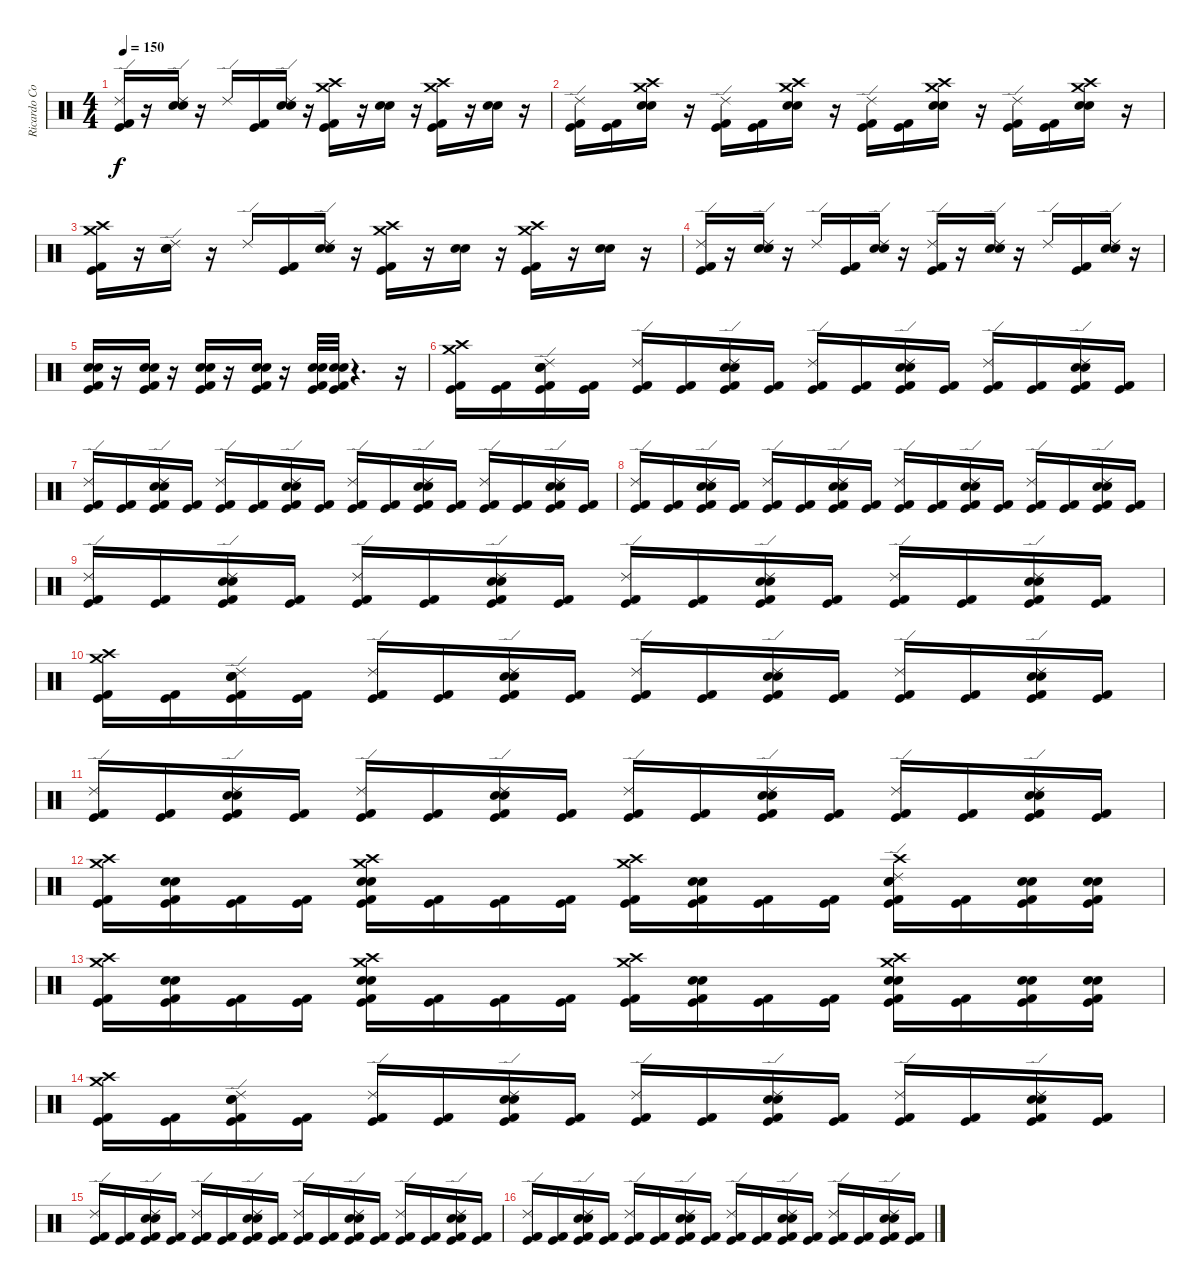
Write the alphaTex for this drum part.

\track ("Ricardo Confessori" "Ricardo Co") {instrument percussion}
\staff {score}
\articulation defaults
\ts (4 4)
\tempo 150
\clef neutral
\ks c
("Ride (edge) 2" "Kick (hit) 2" "Kick (hit)").16{dy f} r.16 ("Ride (edge) 2" "Electric Snare (hit)" "Snare (hit) 2").16 r.16 "Ride (edge) 2".16 ("Kick (hit) 2" "Kick (hit)").16 ("Ride (edge) 2" "Electric Snare (hit)" "Snare (hit) 2").16 r.16 ("Crash high (hit)" "Crash medium (hit)" "Kick (hit) 2" "Kick (hit)").16 r.16 ("Electric Snare (hit)" "Snare (hit) 2").16 r.16 ("Crash high (hit)" "Crash medium (hit)" "Kick (hit)" "Kick (hit) 2").16 r.16 ("Electric Snare (hit)" "Snare (hit) 2").16 r.16 |
("Ride (edge) 2" "Kick (hit) 2" "Kick (hit)").16 ("Kick (hit) 2" "Kick (hit)").16 ("Crash high (hit)" "Crash medium (hit)" "Electric Snare (hit)" "Snare (hit) 2").16 r.16 ("Ride (edge) 2" "Kick (hit) 2" "Kick (hit)").16 ("Kick (hit) 2" "Kick (hit)").16 ("Crash high (hit)" "Crash medium (hit)" "Electric Snare (hit)" "Snare (hit) 2").16 r.16 ("Ride (edge) 2" "Kick (hit) 2" "Kick (hit)").16 ("Kick (hit) 2" "Kick (hit)").16 ("Crash high (hit)" "Crash medium (hit)" "Electric Snare (hit)" "Snare (hit) 2").16 r.16 ("Ride (edge) 2" "Kick (hit) 2" "Kick (hit)").16 ("Kick (hit) 2" "Kick (hit)").16 ("Crash medium (hit)" "Crash high (hit)" "Electric Snare (hit)" "Snare (hit) 2").16 r.16 |
("Crash medium (hit)" "Crash high (hit)" "Kick (hit) 2" "Kick (hit)").16 r.16 ("Ride (edge) 2" "Electric Snare (hit)" "Snare (hit) 2").16 r.16 "Ride (edge) 2".16 ("Kick (hit) 2" "Kick (hit)").16 ("Ride (edge) 2" "Electric Snare (hit)" "Snare (hit) 2").16 r.16 ("Crash high (hit)" "Crash medium (hit)" "Kick (hit) 2" "Kick (hit)").16 r.16 ("Electric Snare (hit)" "Snare (hit) 2").16 r.16 ("Crash high (hit)" "Crash medium (hit)" "Kick (hit) 2" "Kick (hit)").16 r.16 ("Electric Snare (hit)" "Snare (hit) 2").16 r.16 |
("Ride (edge) 2" "Kick (hit) 2" "Kick (hit)").16 r.16 ("Ride (edge) 2" "Electric Snare (hit)" "Snare (hit) 2").16 r.16 "Ride (edge) 2".16 ("Kick (hit)" "Kick (hit) 2").16 ("Ride (edge) 2" "Electric Snare (hit)" "Snare (hit) 2").16 r.16 ("Ride (edge) 2" "Kick (hit) 2" "Kick (hit)").16 r.16 ("Ride (edge) 2" "Electric Snare (hit)" "Snare (hit) 2").16 r.16 "Ride (edge) 2".16 ("Kick (hit)" "Kick (hit) 2").16 ("Ride (edge) 2" "Electric Snare (hit)" "Snare (hit) 2").16 r.16 |
("Kick (hit) 2" "Snare (hit) 2" "Electric Snare (hit)" "Kick (hit)").16 r.16 ("Electric Snare (hit)" "Snare (hit) 2" "Kick (hit) 2" "Kick (hit)").16 r.16 ("Kick (hit) 2" "Snare (hit) 2" "Electric Snare (hit)" "Kick (hit)").16 r.16 ("Electric Snare (hit)" "Snare (hit) 2" "Kick (hit) 2" "Kick (hit)").16 r.16 ("Kick (hit) 2" "Kick (hit)" "Electric Snare (hit)" "Snare (hit) 2").32 ("Kick (hit) 2" "Kick (hit)" "Electric Snare (hit)" "Snare (hit) 2").32 r.4{d} r.16 |
("Crash high (hit)" "Crash medium (hit)" "Kick (hit) 2" "Kick (hit)").16 ("Kick (hit) 2" "Kick (hit)").16 ("Ride (edge) 2" "Snare (hit) 2" "Electric Snare (hit)" "Kick (hit) 2" "Kick (hit)").16 ("Kick (hit) 2" "Kick (hit)").16 ("Ride (edge) 2" "Kick (hit) 2" "Kick (hit)").16 ("Kick (hit) 2" "Kick (hit)").16 ("Ride (edge) 2" "Electric Snare (hit)" "Snare (hit) 2" "Kick (hit) 2" "Kick (hit)").16 ("Kick (hit) 2" "Kick (hit)").16 ("Ride (edge) 2" "Kick (hit) 2" "Kick (hit)").16 ("Kick (hit) 2" "Kick (hit)").16 ("Ride (edge) 2" "Snare (hit) 2" "Electric Snare (hit)" "Kick (hit) 2" "Kick (hit)").16 ("Kick (hit) 2" "Kick (hit)").16 ("Ride (edge) 2" "Kick (hit) 2" "Kick (hit)").16 ("Kick (hit) 2" "Kick (hit)").16 ("Ride (edge) 2" "Electric Snare (hit)" "Snare (hit) 2" "Kick (hit) 2" "Kick (hit)").16 ("Kick (hit) 2" "Kick (hit)").16 |
("Ride (edge) 2" "Kick (hit) 2" "Kick (hit)").16 ("Kick (hit) 2" "Kick (hit)").16 ("Ride (edge) 2" "Snare (hit) 2" "Electric Snare (hit)" "Kick (hit) 2" "Kick (hit)").16 ("Kick (hit) 2" "Kick (hit)").16 ("Ride (edge) 2" "Kick (hit) 2" "Kick (hit)").16 ("Kick (hit) 2" "Kick (hit)").16 ("Ride (edge) 2" "Electric Snare (hit)" "Snare (hit) 2" "Kick (hit) 2" "Kick (hit)").16 ("Kick (hit) 2" "Kick (hit)").16 ("Ride (edge) 2" "Kick (hit) 2" "Kick (hit)").16 ("Kick (hit) 2" "Kick (hit)").16 ("Ride (edge) 2" "Snare (hit) 2" "Electric Snare (hit)" "Kick (hit) 2" "Kick (hit)").16 ("Kick (hit) 2" "Kick (hit)").16 ("Ride (edge) 2" "Kick (hit) 2" "Kick (hit)").16 ("Kick (hit) 2" "Kick (hit)").16 ("Ride (edge) 2" "Electric Snare (hit)" "Snare (hit) 2" "Kick (hit) 2" "Kick (hit)").16 ("Kick (hit) 2" "Kick (hit)").16 |
("Ride (edge) 2" "Kick (hit) 2" "Kick (hit)").16 ("Kick (hit) 2" "Kick (hit)").16 ("Ride (edge) 2" "Snare (hit) 2" "Electric Snare (hit)" "Kick (hit) 2" "Kick (hit)").16 ("Kick (hit) 2" "Kick (hit)").16 ("Ride (edge) 2" "Kick (hit) 2" "Kick (hit)").16 ("Kick (hit) 2" "Kick (hit)").16 ("Ride (edge) 2" "Electric Snare (hit)" "Snare (hit) 2" "Kick (hit) 2" "Kick (hit)").16 ("Kick (hit) 2" "Kick (hit)").16 ("Ride (edge) 2" "Kick (hit) 2" "Kick (hit)").16 ("Kick (hit) 2" "Kick (hit)").16 ("Ride (edge) 2" "Snare (hit) 2" "Electric Snare (hit)" "Kick (hit) 2" "Kick (hit)").16 ("Kick (hit) 2" "Kick (hit)").16 ("Ride (edge) 2" "Kick (hit) 2" "Kick (hit)").16 ("Kick (hit) 2" "Kick (hit)").16 ("Ride (edge) 2" "Electric Snare (hit)" "Snare (hit) 2" "Kick (hit) 2" "Kick (hit)").16 ("Kick (hit) 2" "Kick (hit)").16 |
("Ride (edge) 2" "Kick (hit) 2" "Kick (hit)").16 ("Kick (hit) 2" "Kick (hit)").16 ("Ride (edge) 2" "Snare (hit) 2" "Electric Snare (hit)" "Kick (hit) 2" "Kick (hit)").16 ("Kick (hit) 2" "Kick (hit)").16 ("Ride (edge) 2" "Kick (hit) 2" "Kick (hit)").16 ("Kick (hit) 2" "Kick (hit)").16 ("Ride (edge) 2" "Electric Snare (hit)" "Snare (hit) 2" "Kick (hit) 2" "Kick (hit)").16 ("Kick (hit) 2" "Kick (hit)").16 ("Ride (edge) 2" "Kick (hit) 2" "Kick (hit)").16 ("Kick (hit) 2" "Kick (hit)").16 ("Ride (edge) 2" "Snare (hit) 2" "Electric Snare (hit)" "Kick (hit) 2" "Kick (hit)").16 ("Kick (hit) 2" "Kick (hit)").16 ("Ride (edge) 2" "Kick (hit) 2" "Kick (hit)").16 ("Kick (hit) 2" "Kick (hit)").16 ("Ride (edge) 2" "Electric Snare (hit)" "Snare (hit) 2" "Kick (hit) 2" "Kick (hit)").16 ("Kick (hit) 2" "Kick (hit)").16 |
("Crash high (hit)" "Crash medium (hit)" "Kick (hit) 2" "Kick (hit)").16 ("Kick (hit) 2" "Kick (hit)").16 ("Ride (edge) 2" "Snare (hit) 2" "Electric Snare (hit)" "Kick (hit) 2" "Kick (hit)").16 ("Kick (hit) 2" "Kick (hit)").16 ("Ride (edge) 2" "Kick (hit) 2" "Kick (hit)").16 ("Kick (hit) 2" "Kick (hit)").16 ("Ride (edge) 2" "Electric Snare (hit)" "Snare (hit) 2" "Kick (hit) 2" "Kick (hit)").16 ("Kick (hit) 2" "Kick (hit)").16 ("Ride (edge) 2" "Kick (hit) 2" "Kick (hit)").16 ("Kick (hit) 2" "Kick (hit)").16 ("Ride (edge) 2" "Snare (hit) 2" "Electric Snare (hit)" "Kick (hit) 2" "Kick (hit)").16 ("Kick (hit) 2" "Kick (hit)").16 ("Ride (edge) 2" "Kick (hit) 2" "Kick (hit)").16 ("Kick (hit) 2" "Kick (hit)").16 ("Ride (edge) 2" "Electric Snare (hit)" "Snare (hit) 2" "Kick (hit) 2" "Kick (hit)").16 ("Kick (hit) 2" "Kick (hit)").16 |
("Ride (edge) 2" "Kick (hit) 2" "Kick (hit)").16 ("Kick (hit) 2" "Kick (hit)").16 ("Ride (edge) 2" "Snare (hit) 2" "Electric Snare (hit)" "Kick (hit) 2" "Kick (hit)").16 ("Kick (hit) 2" "Kick (hit)").16 ("Ride (edge) 2" "Kick (hit) 2" "Kick (hit)").16 ("Kick (hit) 2" "Kick (hit)").16 ("Ride (edge) 2" "Electric Snare (hit)" "Snare (hit) 2" "Kick (hit) 2" "Kick (hit)").16 ("Kick (hit) 2" "Kick (hit)").16 ("Ride (edge) 2" "Kick (hit) 2" "Kick (hit)").16 ("Kick (hit) 2" "Kick (hit)").16 ("Ride (edge) 2" "Snare (hit) 2" "Electric Snare (hit)" "Kick (hit) 2" "Kick (hit)").16 ("Kick (hit) 2" "Kick (hit)").16 ("Ride (edge) 2" "Kick (hit) 2" "Kick (hit)").16 ("Kick (hit) 2" "Kick (hit)").16 ("Ride (edge) 2" "Electric Snare (hit)" "Snare (hit) 2" "Kick (hit) 2" "Kick (hit)").16 ("Kick (hit) 2" "Kick (hit)").16 |
("Crash high (hit)" "Crash medium (hit)" "Kick (hit) 2" "Kick (hit)").16 ("Electric Snare (hit)" "Snare (hit) 2" "Kick (hit) 2" "Kick (hit)").16 ("Kick (hit) 2" "Kick (hit)").16 ("Kick (hit) 2" "Kick (hit)").16 ("Electric Snare (hit)" "Snare (hit) 2" "Crash high (hit)" "Crash medium (hit)" "Kick (hit) 2" "Kick (hit)").16 ("Kick (hit) 2" "Kick (hit)").16 ("Kick (hit) 2" "Kick (hit)").16 ("Kick (hit) 2" "Kick (hit)").16 ("Crash high (hit)" "Crash medium (hit)" "Kick (hit) 2" "Kick (hit)").16 ("Electric Snare (hit)" "Snare (hit) 2" "Kick (hit) 2" "Kick (hit)").16 ("Kick (hit) 2" "Kick (hit)").16 ("Kick (hit) 2" "Kick (hit)").16 ("Electric Snare (hit)" "Crash high (hit)" "Snare (hit) 2" "Ride (edge) 2" "Kick (hit) 2" "Kick (hit)").16 ("Kick (hit) 2" "Kick (hit)").16 ("Electric Snare (hit)" "Snare (hit) 2" "Kick (hit) 2" "Kick (hit)").16 ("Electric Snare (hit)" "Snare (hit) 2" "Kick (hit) 2" "Kick (hit)").16 |
("Crash high (hit)" "Crash medium (hit)" "Kick (hit) 2" "Kick (hit)").16 ("Electric Snare (hit)" "Snare (hit) 2" "Kick (hit) 2" "Kick (hit)").16 ("Kick (hit) 2" "Kick (hit)").16 ("Kick (hit) 2" "Kick (hit)").16 ("Crash high (hit)" "Electric Snare (hit)" "Snare (hit) 2" "Crash medium (hit)" "Kick (hit) 2" "Kick (hit)").16 ("Kick (hit) 2" "Kick (hit)").16 ("Kick (hit) 2" "Kick (hit)").16 ("Kick (hit) 2" "Kick (hit)").16 ("Crash high (hit)" "Crash medium (hit)" "Kick (hit) 2" "Kick (hit)").16 ("Electric Snare (hit)" "Snare (hit) 2" "Kick (hit) 2" "Kick (hit)").16 ("Kick (hit) 2" "Kick (hit)").16 ("Kick (hit) 2" "Kick (hit)").16 ("Electric Snare (hit)" "Snare (hit) 2" "Crash high (hit)" "Crash medium (hit)" "Kick (hit) 2" "Kick (hit)").16 ("Kick (hit) 2" "Kick (hit)").16 ("Electric Snare (hit)" "Snare (hit) 2" "Kick (hit) 2" "Kick (hit)").16 ("Electric Snare (hit)" "Snare (hit) 2" "Kick (hit) 2" "Kick (hit)").16 |
("Crash high (hit)" "Crash medium (hit)" "Kick (hit) 2" "Kick (hit)").16 ("Kick (hit) 2" "Kick (hit)").16 ("Ride (edge) 2" "Snare (hit) 2" "Electric Snare (hit)" "Kick (hit) 2" "Kick (hit)").16 ("Kick (hit) 2" "Kick (hit)").16 ("Ride (edge) 2" "Kick (hit) 2" "Kick (hit)").16 ("Kick (hit) 2" "Kick (hit)").16 ("Ride (edge) 2" "Electric Snare (hit)" "Snare (hit) 2" "Kick (hit) 2" "Kick (hit)").16 ("Kick (hit) 2" "Kick (hit)").16 ("Ride (edge) 2" "Kick (hit) 2" "Kick (hit)").16 ("Kick (hit) 2" "Kick (hit)").16 ("Ride (edge) 2" "Snare (hit) 2" "Electric Snare (hit)" "Kick (hit) 2" "Kick (hit)").16 ("Kick (hit) 2" "Kick (hit)").16 ("Ride (edge) 2" "Kick (hit) 2" "Kick (hit)").16 ("Kick (hit) 2" "Kick (hit)").16 ("Ride (edge) 2" "Electric Snare (hit)" "Snare (hit) 2" "Kick (hit) 2" "Kick (hit)").16 ("Kick (hit) 2" "Kick (hit)").16 |
("Ride (edge) 2" "Kick (hit) 2" "Kick (hit)").16 ("Kick (hit) 2" "Kick (hit)").16 ("Ride (edge) 2" "Snare (hit) 2" "Electric Snare (hit)" "Kick (hit) 2" "Kick (hit)").16 ("Kick (hit) 2" "Kick (hit)").16 ("Ride (edge) 2" "Kick (hit) 2" "Kick (hit)").16 ("Kick (hit) 2" "Kick (hit)").16 ("Ride (edge) 2" "Electric Snare (hit)" "Snare (hit) 2" "Kick (hit) 2" "Kick (hit)").16 ("Kick (hit) 2" "Kick (hit)").16 ("Ride (edge) 2" "Kick (hit) 2" "Kick (hit)").16 ("Kick (hit) 2" "Kick (hit)").16 ("Ride (edge) 2" "Snare (hit) 2" "Electric Snare (hit)" "Kick (hit) 2" "Kick (hit)").16 ("Kick (hit) 2" "Kick (hit)").16 ("Ride (edge) 2" "Kick (hit) 2" "Kick (hit)").16 ("Kick (hit) 2" "Kick (hit)").16 ("Ride (edge) 2" "Electric Snare (hit)" "Snare (hit) 2" "Kick (hit) 2" "Kick (hit)").16 ("Kick (hit) 2" "Kick (hit)").16 |
("Ride (edge) 2" "Kick (hit) 2" "Kick (hit)").16 ("Kick (hit) 2" "Kick (hit)").16 ("Ride (edge) 2" "Snare (hit) 2" "Electric Snare (hit)" "Kick (hit) 2" "Kick (hit)").16 ("Kick (hit) 2" "Kick (hit)").16 ("Ride (edge) 2" "Kick (hit) 2" "Kick (hit)").16 ("Kick (hit) 2" "Kick (hit)").16 ("Ride (edge) 2" "Electric Snare (hit)" "Snare (hit) 2" "Kick (hit) 2" "Kick (hit)").16 ("Kick (hit) 2" "Kick (hit)").16 ("Ride (edge) 2" "Kick (hit) 2" "Kick (hit)").16 ("Kick (hit) 2" "Kick (hit)").16 ("Ride (edge) 2" "Snare (hit) 2" "Electric Snare (hit)" "Kick (hit) 2" "Kick (hit)").16 ("Kick (hit) 2" "Kick (hit)").16 ("Ride (edge) 2" "Kick (hit) 2" "Kick (hit)").16 ("Kick (hit) 2" "Kick (hit)").16 ("Ride (edge) 2" "Electric Snare (hit)" "Snare (hit) 2" "Kick (hit) 2" "Kick (hit)").16 ("Kick (hit) 2" "Kick (hit)").16
